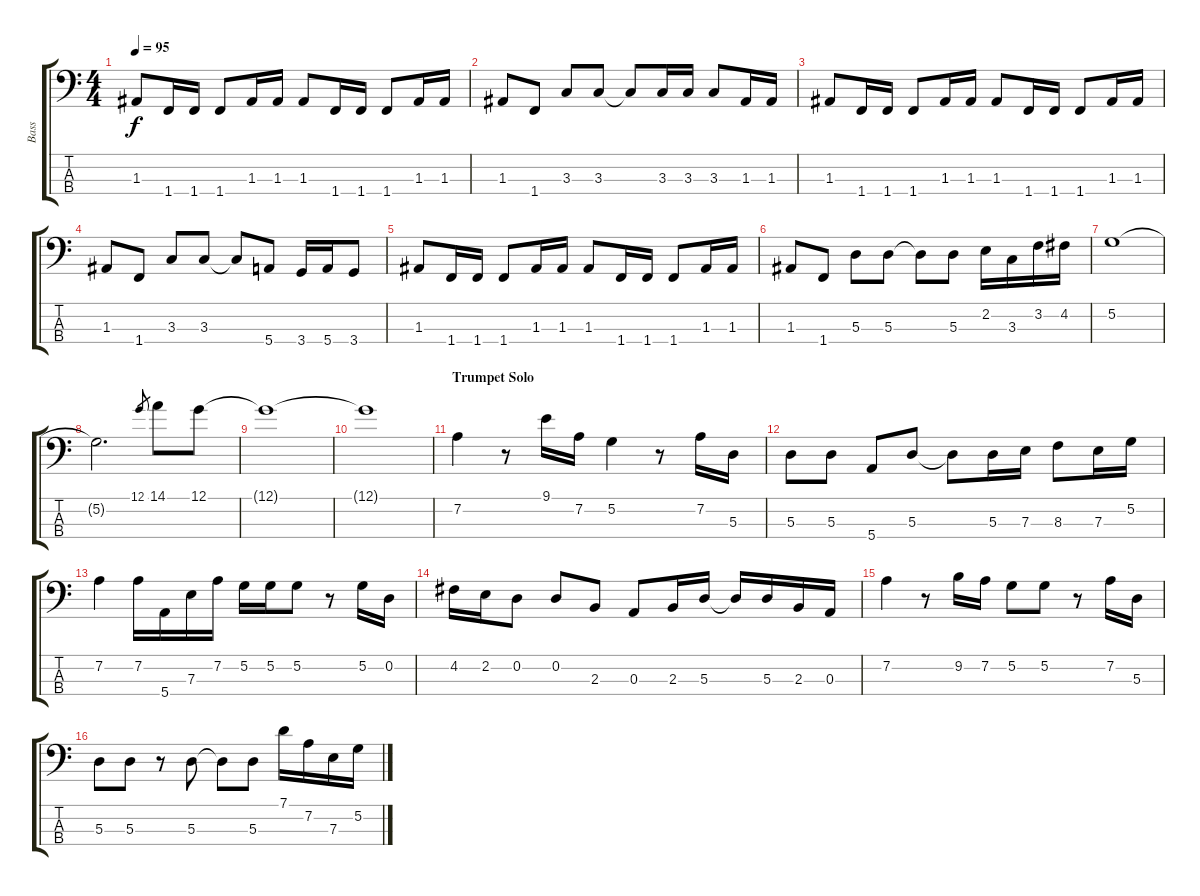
\track ("Bass" "Bass") {instrument electricbassfinger}
\staff {score tabs}
\tuning (G2 D2 A1 E1) {hide}
\ts (4 4)
\tempo 95
\clef f4
\ks c
1.3.8{dy f} 1.4.16 1.4.16 1.4.8 1.3.16 1.3.16 1.3.8 1.4.16 1.4.16 1.4.8 1.3.16 1.3.16 |
1.3.8 1.4.8 3.3.8 3.3.8 3.3{t}.8 3.3.16 3.3.16 3.3.8 1.3.16 1.3.16 |
1.3.8 1.4.16 1.4.16 1.4.8 1.3.16 1.3.16 1.3.8 1.4.16 1.4.16 1.4.8 1.3.16 1.3.16 |
1.3.8 1.4.8 3.3.8 3.3.8 3.3{t}.8 5.4.8 3.4.16 5.4.16 3.4.8 |
1.3.8 1.4.16 1.4.16 1.4.8 1.3.16 1.3.16 1.3.8 1.4.16 1.4.16 1.4.8 1.3.16 1.3.16 |
1.3.8 1.4.8 5.3.8 5.3.8 5.3{t}.8 5.3.8 2.2.16 3.3.16 3.2.16 4.2.16 |
5.2.1 |
5.2{t}.2{d} 12.1.8{gr} 14.1.8 12.1.8 |
12.1{t}.1 |
12.1{t}.1 |
\section ("" "Trumpet Solo")
7.2.4 r.8 9.1.16 7.2.16 5.2.4 r.8 7.2.16 5.3.16 |
5.3.8 5.3.8 5.4.8 5.3.8 5.3{t}.8 5.3.16 7.3.16 8.3.8 7.3.16 5.2.16 |
7.2.4 7.2.16 5.4.16 7.3.16 7.2.16 5.2.16 5.2.16 5.2.8 r.8 5.2.16 0.2.16 |
4.2.16 2.2.16 0.2.8 0.2.8 2.3.8 0.3.8 2.3.16 5.3.16 5.3{t}.16 5.3.16 2.3.16 0.3.16 |
7.2.4 r.8 9.2.16 7.2.16 5.2.8 5.2.8 r.8 7.2.16 5.3.16 |
5.3.8 5.3.8 r.8 5.3.8 5.3{t}.8 5.3.8 7.1.16 7.2.16 7.3.16 5.2.16
